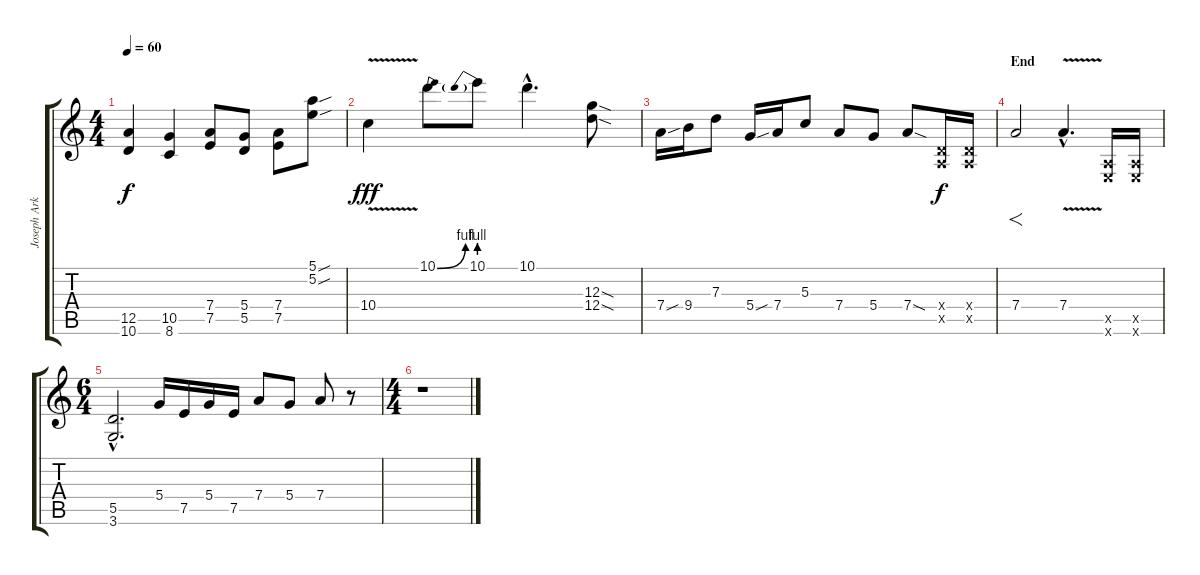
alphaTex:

\track ("Joseph Arkansas" "Joseph Ark") {instrument distortionguitar}
\staff {score tabs}
\tuning (E4 B3 G3 D3 A2 E2) {hide}
\ts (4 4)
\tempo 60
\clef g2
\ks c
(12.5 10.6).4{dy f} (10.5 8.6).4 (7.4 7.5).8 (5.4 5.5).8 (7.4 7.5).8 (5.1{sou} 5.2{sou}).8 |
10.4{v}.4{dy fff} 10.1{be (bend 0 0 60 4)}.8 10.1{be (prebend 0 4 60 4)}.8 10.1{hac}.4{d} (12.3{sod} 12.4{sod}).8 |
7.4{sou}.16 9.4.16 7.3.8 5.4{sou}.16 7.4.16 5.3.8 7.4.8 5.4.8 7.4{sod}.8 (0.4{x} 0.5{x}).16{dy f} (0.4{x} 0.5{x}).16 |
\section ("" "End")
7.4.2{f} 7.4{v hac}.4{d} (0.5{x} 0.6{x}).16 (0.5{x} 0.6{x}).16 |
\ts (6 4)
(5.5{hac} 3.6{hac}).2{d} 5.4.16 7.5.16 5.4.16 7.5.16 7.4.8 5.4.8 7.4.8 r.8 |
\ts (4 4)
r.1
